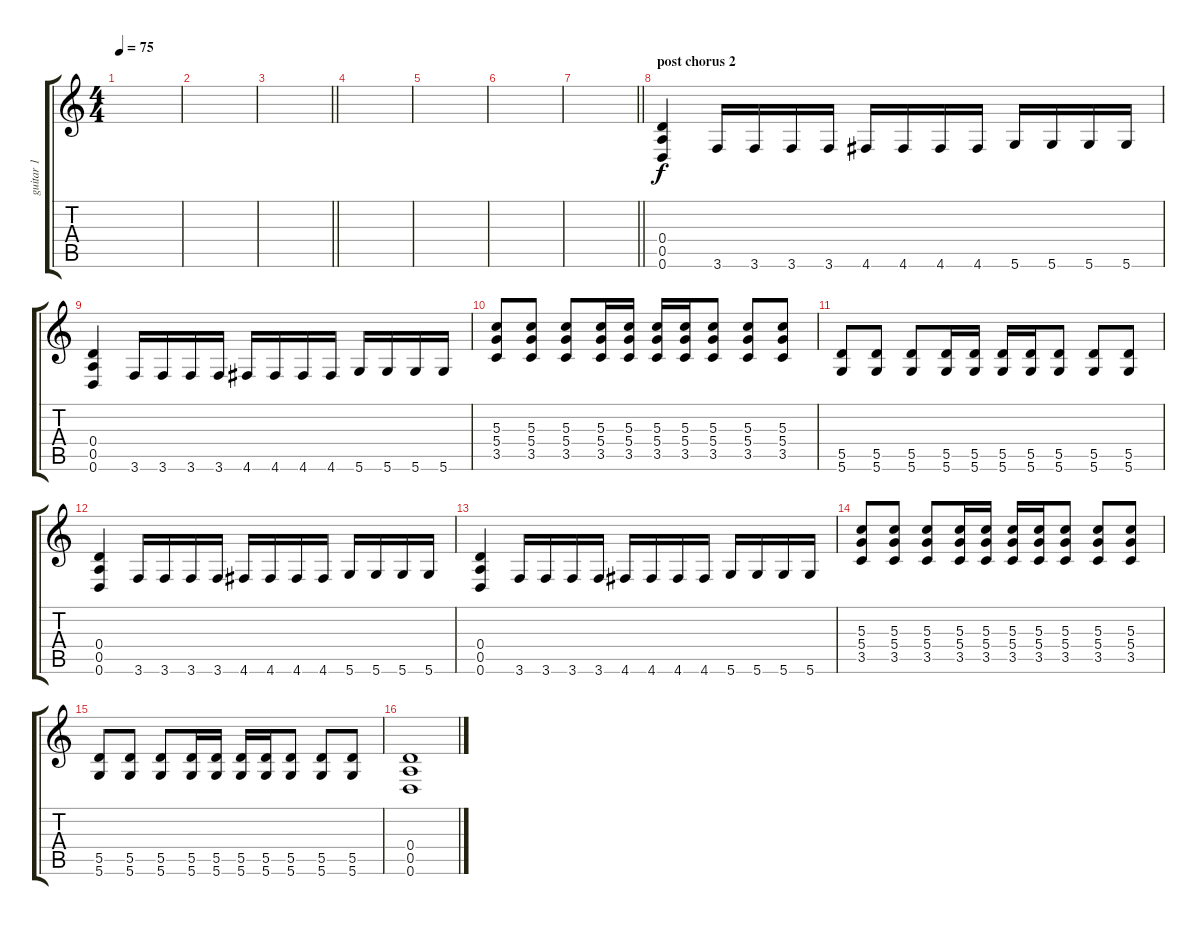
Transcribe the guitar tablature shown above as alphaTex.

\track ("guitar 1" "guitar 1") {instrument electricguitarjazz}
\staff {score tabs}
\tuning (E4 B3 G3 D3 A2 D2) {hide}
\ts (4 4)
\tempo 75
\clef g2
\ks c
|
|
\barLineRight lightlight
|
|
|
|
\barLineRight lightlight
|
\section ("" "post chorus 2")
(0.4 0.5 0.6).4{volume 11 instrument distortionguitar} 3.6.16 3.6.16 3.6.16 3.6.16 4.6.16 4.6.16 4.6.16 4.6.16 5.6.16 5.6.16 5.6.16 5.6.16 |
(0.4 0.5 0.6).4 3.6.16 3.6.16 3.6.16 3.6.16 4.6.16 4.6.16 4.6.16 4.6.16 5.6.16 5.6.16 5.6.16 5.6.16 |
(5.3 5.4 3.5).8 (5.3 5.4 3.5).8 (5.3 5.4 3.5).8 (5.3 5.4 3.5).16 (5.3 5.4 3.5).16 (5.3 5.4 3.5).16 (5.3 5.4 3.5).16 (5.3 5.4 3.5).8 (5.3 5.4 3.5).8 (5.3 5.4 3.5).8 |
(5.5 5.6).8 (5.5 5.6).8 (5.5 5.6).8 (5.5 5.6).16 (5.5 5.6).16 (5.5 5.6).16 (5.5 5.6).16 (5.5 5.6).8 (5.5 5.6).8 (5.5 5.6).8 |
(0.4 0.5 0.6).4 3.6.16 3.6.16 3.6.16 3.6.16 4.6.16 4.6.16 4.6.16 4.6.16 5.6.16 5.6.16 5.6.16 5.6.16 |
(0.4 0.5 0.6).4 3.6.16 3.6.16 3.6.16 3.6.16 4.6.16 4.6.16 4.6.16 4.6.16 5.6.16 5.6.16 5.6.16 5.6.16 |
(5.3 5.4 3.5).8 (5.3 5.4 3.5).8 (5.3 5.4 3.5).8 (5.3 5.4 3.5).16 (5.3 5.4 3.5).16 (5.3 5.4 3.5).16 (5.3 5.4 3.5).16 (5.3 5.4 3.5).8 (5.3 5.4 3.5).8 (5.3 5.4 3.5).8 |
(5.5 5.6).8 (5.5 5.6).8 (5.5 5.6).8 (5.5 5.6).16 (5.5 5.6).16 (5.5 5.6).16 (5.5 5.6).16 (5.5 5.6).8 (5.5 5.6).8 (5.5 5.6).8 |
(0.4 0.5 0.6).1
